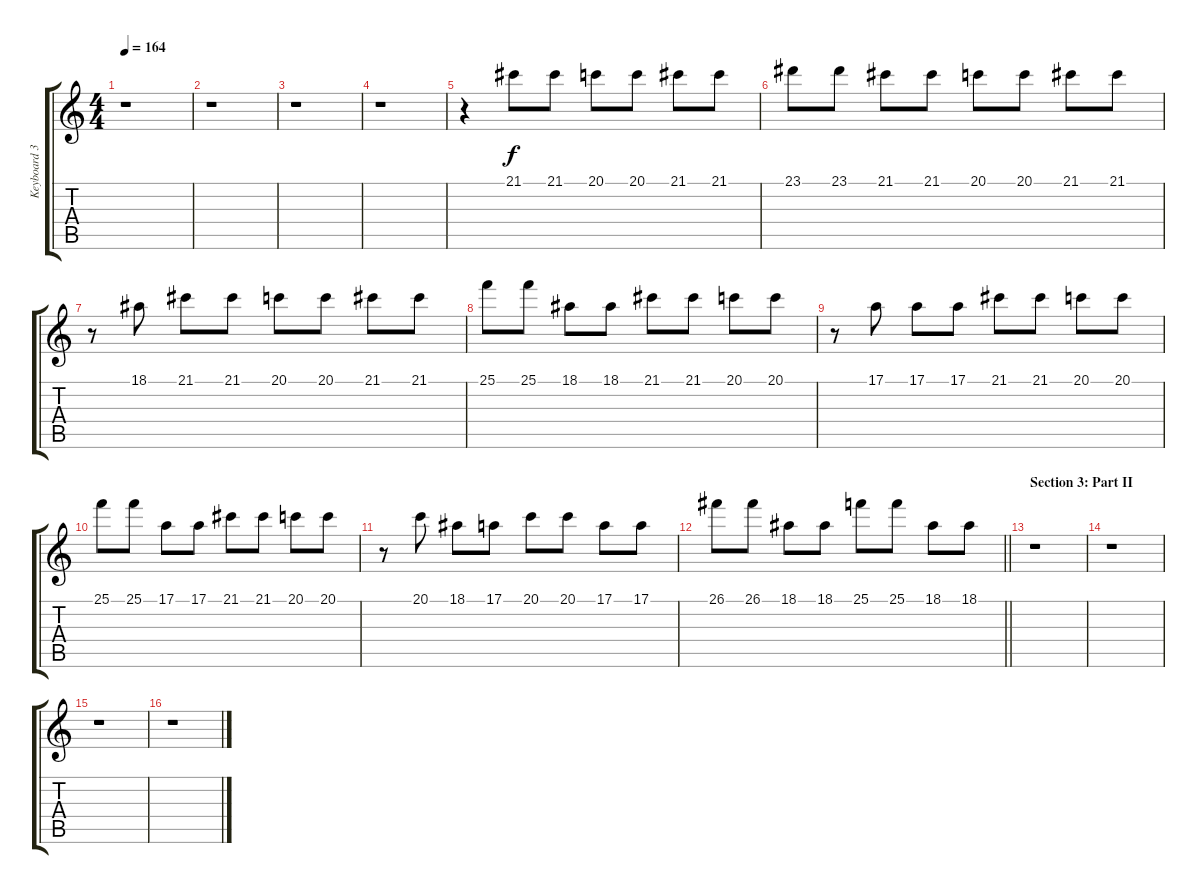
\track ("Keyboard 3 (Pizzicato Strings)" "Keyboard 3") {instrument pizzicatostrings}
\staff {score tabs}
\tuning (E4 B3 G3 D3 A2 E2) {hide}
\ts (4 4)
\tempo 164
\clef g2
\ks c
r.1{dy f} |
r.1 |
r.1 |
r.1 |
r.4{balance 4} 21.1.8 21.1.8 20.1.8 20.1.8 21.1.8 21.1.8 |
23.1.8 23.1.8 21.1.8 21.1.8 20.1.8 20.1.8 21.1.8 21.1.8 |
r.8 18.1.8 21.1.8 21.1.8 20.1.8 20.1.8 21.1.8 21.1.8 |
25.1.8 25.1.8 18.1.8 18.1.8 21.1.8 21.1.8 20.1.8 20.1.8 |
r.8 17.1.8 17.1.8 17.1.8 21.1.8 21.1.8 20.1.8 20.1.8 |
25.1.8 25.1.8 17.1.8 17.1.8 21.1.8 21.1.8 20.1.8 20.1.8 |
r.8 20.1.8 18.1.8 17.1.8 20.1.8 20.1.8 17.1.8 17.1.8 |
\barLineRight lightlight
26.1.8 26.1.8 18.1.8 18.1.8 25.1.8 25.1.8 18.1.8 18.1.8 |
\section ("" "Section 3: Part II")
r.1 |
r.1 |
r.1 |
r.1
